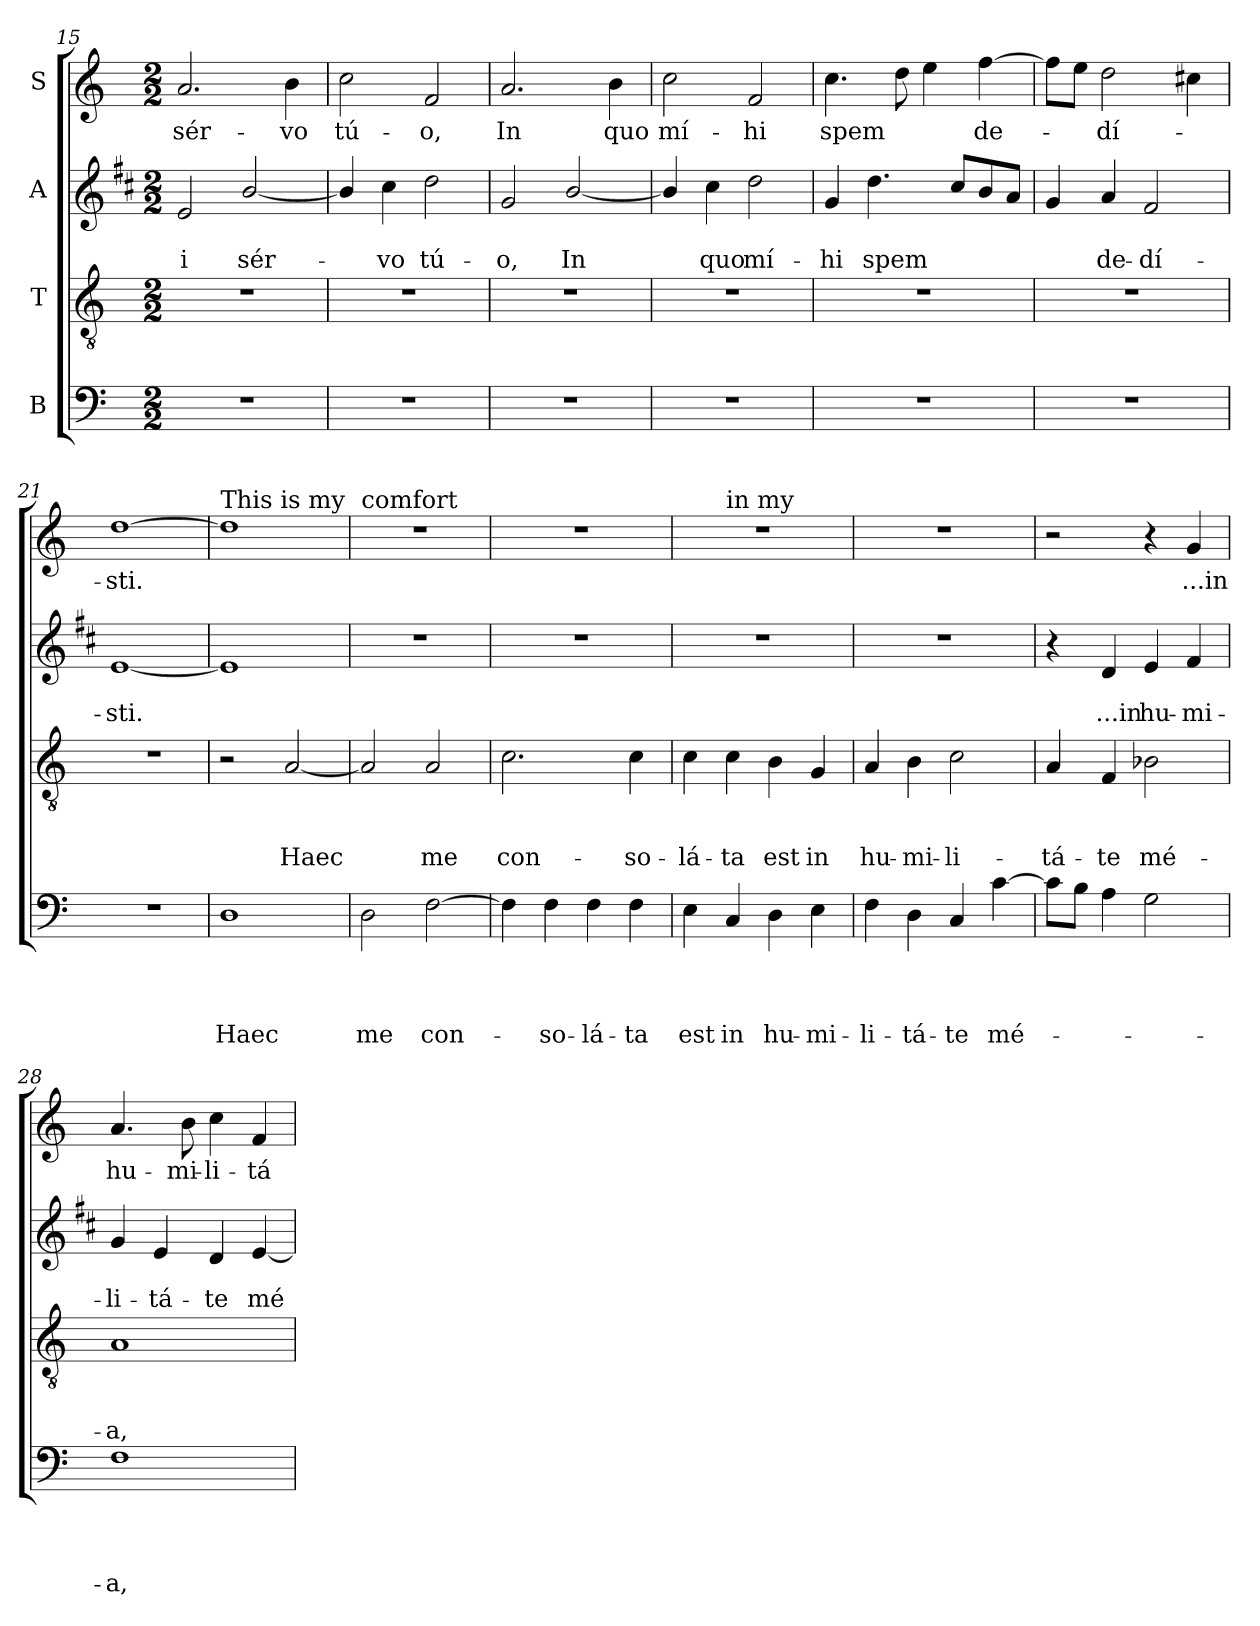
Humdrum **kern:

**kern	**text	**text	**text	**text	**kern	**text	**text	**text	**kern	**text	**text	**kern	**text
*part4	*part4	*part4	*part4	*part4	*part3	*part3	*part3	*part3	*part2	*part2	*part2	*part1	*part1
*staff4	*staff4	*staff4	*staff4	*staff4	*staff3	*staff3	*staff3	*staff3	*staff2	*staff2	*staff2	*staff1	*staff1
*I"B	*	*	*	*	*I"T	*	*	*	*I"A	*	*	*I"S	*
*clefF4	*	*	*	*	*clefGv2	*	*	*	*clefG2	*	*	*clefG2	*
*	*	*	*	*	*	*	*	*	*ITrd1c2	*	*	*	*
*k[]	*	*	*	*	*k[]	*	*	*	*k[]	*	*	*k[]	*
*C:	*	*	*	*	*C:	*	*	*	*C:	*	*	*C:	*
*M2/2	*	*	*	*	*M2/2	*	*	*	*M2/2	*	*	*M2/2	*
=15	=15	=15	=15	=15	=15	=15	=15	=15	=15	=15	=15	=15	=15
!	!	!	!	!	!	!	!	!	!	!	!LO:LY:b	!	!LO:LY:b
1r	.	.	.	.	1r	.	.	.	2d/	.	-i	2.a/	sér-
!	!	!	!	!	!	!	!	!	!	!	!LO:LY:b	!	!
.	.	.	.	.	.	.	.	.	[2a/	.	sér-	.	.
!	!	!	!	!	!	!	!	!	!	!	!	!	!LO:LY:b
.	.	.	.	.	.	.	.	.	.	.	.	4b\	-vo
=16	=16	=16	=16	=16	=16	=16	=16	=16	=16	=16	=16	=16	=16
!	!	!	!	!	!	!	!	!	!	!	!	!	!LO:LY:b
1r	.	.	.	.	1r	.	.	.	4a/]	.	.	2cc\	tú-
!	!	!	!	!	!	!	!	!	!	!	!LO:LY:b	!	!
.	.	.	.	.	.	.	.	.	4b\	.	-vo	.	.
!	!	!	!	!	!	!	!	!	!	!	!LO:LY:b	!	!LO:LY:b
.	.	.	.	.	.	.	.	.	2cc\	.	tú-	2f/	-o,
=17	=17	=17	=17	=17	=17	=17	=17	=17	=17	=17	=17	=17	=17
!	!	!	!	!	!	!	!	!	!	!	!LO:LY:b	!	!LO:LY:b
1r	.	.	.	.	1r	.	.	.	2f/	.	-o,	2.a/	In
!	!	!	!	!	!	!	!	!	!	!	!LO:LY:b	!	!
.	.	.	.	.	.	.	.	.	[2a/	.	In	.	.
!	!	!	!	!	!	!	!	!	!	!	!	!	!LO:LY:b
.	.	.	.	.	.	.	.	.	.	.	.	4b\	quo
=18	=18	=18	=18	=18	=18	=18	=18	=18	=18	=18	=18	=18	=18
!	!	!	!	!	!	!	!	!	!	!	!	!	!LO:LY:b
1r	.	.	.	.	1r	.	.	.	4a/]	.	.	2cc\	mí-
!	!	!	!	!	!	!	!	!	!	!	!LO:LY:b	!	!
.	.	.	.	.	.	.	.	.	4b\	.	quo	.	.
!	!	!	!	!	!	!	!	!	!	!	!LO:LY:b	!	!LO:LY:b
.	.	.	.	.	.	.	.	.	2cc\	.	mí-	2f/	-hi
=19	=19	=19	=19	=19	=19	=19	=19	=19	=19	=19	=19	=19	=19
!	!	!	!	!	!	!	!	!	!	!	!LO:LY:b	!	!LO:LY:b
1r	.	.	.	.	1r	.	.	.	4f/	.	-hi	4.cc\	spem
!	!	!	!	!	!	!	!	!	!	!	!LO:LY:b	!	!
.	.	.	.	.	.	.	.	.	4.cc\	.	spem	.	.
.	.	.	.	.	.	.	.	.	.	.	.	8dd\	.
.	.	.	.	.	.	.	.	.	.	.	.	4ee\	.
.	.	.	.	.	.	.	.	.	8b/L	.	.	.	.
!	!	!	!	!	!	!	!	!	!	!	!	!	!LO:LY:b
.	.	.	.	.	.	.	.	.	8a/	.	.	[4ff\	de-
.	.	.	.	.	.	.	.	.	8g/J	.	.	.	.
!!LO:LB:g=z
=20	=20	=20	=20	=20	=20	=20	=20	=20	=20	=20	=20	=20	=20
1r	.	.	.	.	1r	.	.	.	4f/	.	.	8ff\L]	.
.	.	.	.	.	.	.	.	.	.	.	.	8ee\J	.
!	!	!	!	!	!	!	!	!	!	!	!LO:LY:b	!	!LO:LY:b
.	.	.	.	.	.	.	.	.	4g/	.	de-	2dd\	-dí-
!	!	!	!	!	!	!	!	!	!	!	!LO:LY:b	!	!
.	.	.	.	.	.	.	.	.	2e/	.	-dí-	.	.
.	.	.	.	.	.	.	.	.	.	.	.	4cc#\	.
=21	=21	=21	=21	=21	=21	=21	=21	=21	=21	=21	=21	=21	=21
!	!	!	!	!	!	!	!	!	!	!	!LO:LY:b	!	!LO:LY:b
1r	.	.	.	.	1r	.	.	.	[1d	.	-sti.	[1dd	-sti.
=22	=22	=22	=22	=22	=22	=22	=22	=22	=22	=22	=22	=22	=22
!	!	!	!	!	!	!	!	!	!	!	!	!LO:TX:a:t=This is my	!
!	!	!	!	!LO:LY:b	!	!	!	!	!	!	!	!	!
1D	.	.	.	Haec	2r	.	.	.	1d]	.	.	1dd]	.
!	!	!	!	!	!	!	!	!LO:LY:b	!	!	!	!	!
.	.	.	.	.	[2A/	.	.	Haec	.	.	.	.	.
=23	=23	=23	=23	=23	=23	=23	=23	=23	=23	=23	=23	=23	=23
!	!	!	!	!	!	!	!	!	!	!	!	!LO:TX:a:t=comfort	!
!	!	!	!	!LO:LY:b	!	!	!	!	!	!	!	!	!
2D\	.	.	.	me	2A/]	.	.	.	1r	.	.	1r	.
!	!	!	!	!LO:LY:b	!	!	!	!LO:LY:b	!	!	!	!	!
[2F\	.	.	.	con-	2A/	.	.	me	.	.	.	.	.
=24	=24	=24	=24	=24	=24	=24	=24	=24	=24	=24	=24	=24	=24
!	!	!	!	!	!	!	!	!LO:LY:b	!	!	!	!	!
4F\]	.	.	.	.	2.c\	.	.	con-	1r	.	.	1r	.
!	!	!	!	!LO:LY:b	!	!	!	!	!	!	!	!	!
4F\	.	.	.	-so-	.	.	.	.	.	.	.	.	.
!	!	!	!	!LO:LY:b	!	!	!	!	!	!	!	!	!
4F\	.	.	.	-lá-	.	.	.	.	.	.	.	.	.
!	!	!	!	!LO:LY:b	!	!	!	!LO:LY:b	!	!	!	!	!
4F\	.	.	.	-ta	4c\	.	.	-so-	.	.	.	.	.
=25	=25	=25	=25	=25	=25	=25	=25	=25	=25	=25	=25	=25	=25
!	!	!	!	!LO:LY:b	!	!	!	!LO:LY:b	!	!	!	!	!
*	*	*	*	*	*	*	*	*	*	*	*	*^	*
4E\	.	.	.	est	4c\	.	.	-lá-	1r	.	.	1r	4ryy	.
!	!	!	!	!	!	!	!	!	!	!	!	!	!LO:TX:a:t=in my	!
!	!	!	!	!LO:LY:b	!	!	!	!LO:LY:b	!	!	!	!	!	!
4C/	.	.	.	in	4c\	.	.	-ta	.	.	.	.	2.ryy	.
!	!	!	!	!LO:LY:b	!	!	!	!LO:LY:b	!	!	!	!	!	!
4D\	.	.	.	hu-	4B\	.	.	est	.	.	.	.	.	.
!	!	!	!	!LO:LY:b	!	!	!	!LO:LY:b	!	!	!	!	!	!
4E\	.	.	.	-mi-	4G/	.	.	in	.	.	.	.	.	.
=26	=26	=26	=26	=26	=26	=26	=26	=26	=26	=26	=26	=26	=26	=26
!	!	!	!	!	!	!	!	!	!	!	!	!LO:TX:a:t=affliction,	!	!
!	!	!	!	!LO:LY:b	!	!	!	!LO:LY:b	!	!	!	!	!	!
*	*	*	*	*	*	*	*	*	*	*	*	*v	*v	*
4F\	.	.	.	-li-	4A/	.	.	hu-	1r	.	.	1r	.
!	!	!	!	!LO:LY:b	!	!	!	!LO:LY:b	!	!	!	!	!
4D\	.	.	.	-tá-	4B\	.	.	-mi-	.	.	.	.	.
!	!	!	!	!LO:LY:b	!	!	!	!LO:LY:b	!	!	!	!	!
4C/	.	.	.	-te	2c\	.	.	-li-	.	.	.	.	.
!	!	!	!	!LO:LY:b	!	!	!	!	!	!	!	!	!
[4c\	.	.	.	mé-	.	.	.	.	.	.	.	.	.
!!LO:PB:g=z
=27	=27	=27	=27	=27	=27	=27	=27	=27	=27	=27	=27	=27	=27
!	!	!	!	!	!	!	!	!LO:LY:b	!	!	!	!	!
8c\L]	.	.	.	.	4A/	.	.	-tá-	4r	.	.	2r	.
8B\J	.	.	.	.	.	.	.	.	.	.	.	.	.
!	!	!	!	!	!	!	!	!LO:LY:b	!	!	!LO:LY:b	!	!
4A\	.	.	.	.	4F/	.	.	-te	4c/	.	...in	.	.
!	!	!	!	!	!	!	!	!LO:LY:b	!	!	!LO:LY:b	!	!
2G\	.	.	.	.	2B-\	.	.	mé-	4d/	.	hu-	4r	.
!	!	!	!	!	!	!	!	!	!	!	!LO:LY:b	!	!LO:LY:b
.	.	.	.	.	.	.	.	.	4e/	.	-mi-	4g/	...in
=28	=28	=28	=28	=28	=28	=28	=28	=28	=28	=28	=28	=28	=28
!	!	!	!	!LO:LY:b	!	!	!	!LO:LY:b	!	!	!LO:LY:b	!	!LO:LY:b
1F	.	.	.	-a,	1A	.	.	-a,	4f/	.	-li-	4.a/	hu-
!	!	!	!	!	!	!	!	!	!	!	!LO:LY:b	!	!
.	.	.	.	.	.	.	.	.	4d/	.	-tá-	.	.
!	!	!	!	!	!	!	!	!	!	!	!	!	!LO:LY:b
.	.	.	.	.	.	.	.	.	.	.	.	8b\	-mi-
!	!	!	!	!	!	!	!	!	!	!	!LO:LY:b	!	!LO:LY:b
.	.	.	.	.	.	.	.	.	4c/	.	-te	4cc\	-li-
!	!	!	!	!	!	!	!	!	!	!	!LO:LY:b	!	!LO:LY:b
.	.	.	.	.	.	.	.	.	[4d/	.	mé-	4f/	-tá-
=	=	=	=	=	=	=	=	=	=	=	=	=	=
*-	*-	*-	*-	*-	*-	*-	*-	*-	*-	*-	*-	*-	*-
